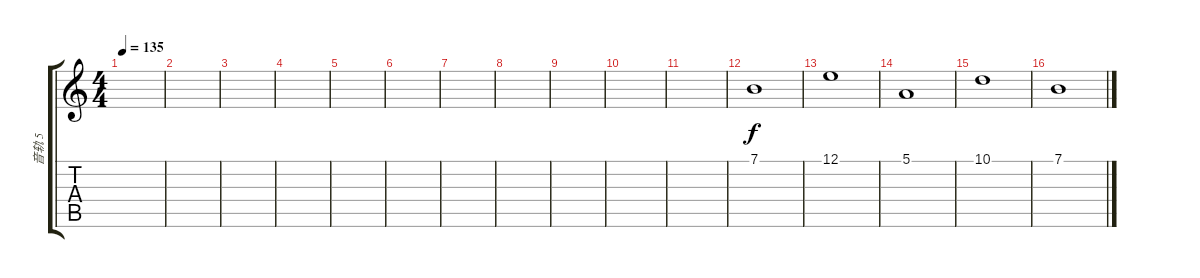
\track ("音轨 5" "音轨 5") {instrument violin}
\staff {score tabs}
\tuning (E4 B3 G3 D3 A2 E2) {hide}
\ts (4 4)
\tempo 135
\clef g2
\ks c
|
|
|
|
|
|
|
|
|
|
|
7.1.1 |
12.1.1 |
5.1.1 |
10.1.1 |
7.1.1
